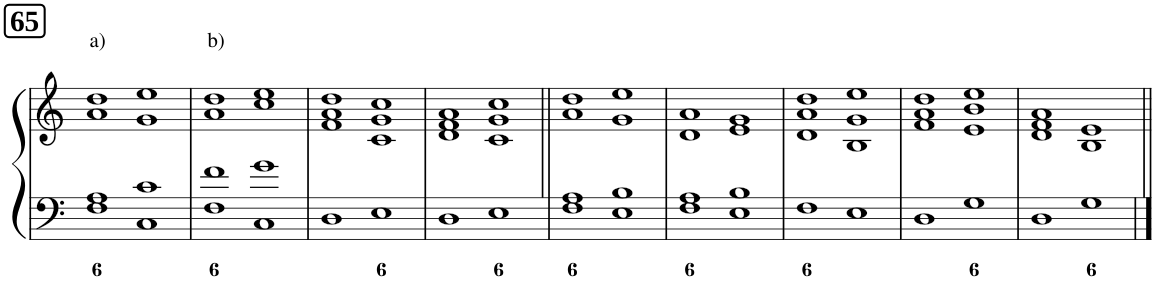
**kern	**kern
*part1	*part1
*staff2	*staff1
*I"Piano	*
*I'Pno	*
*clefF4	*clefG2
*k[]	*k[]
*M8/4	*M8/4
!!LO:REH:place=s1:a:B:cj:fs=14:t=65
=1	=1
!	!LO:TX:a:t=a)
1F 1A	1a 1dd
1C 1c	1g 1ee
=2	=2
!	!LO:TX:a:t=b)
1F 1f	1a 1dd
1C 1g	1cc 1ee
=3	=3
1D	1f 1a 1dd
1E	1c 1g 1cc
=4	=4
1D	1d 1f 1a
1E	1c 1g 1cc
=5||	=5||
1F 1A	1a 1dd
1E 1B	1g 1ee
=6	=6
1F 1A	1d 1a
1E 1B	1e 1g
=7	=7
1F	1d 1a 1dd
1E	1B 1g 1ee
=8	=8
1D	1f 1a 1dd
1G	1e 1b 1ee
=9	=9
1D	1d 1f 1a
1G	1B 1e
=||	=||
*-	*-
